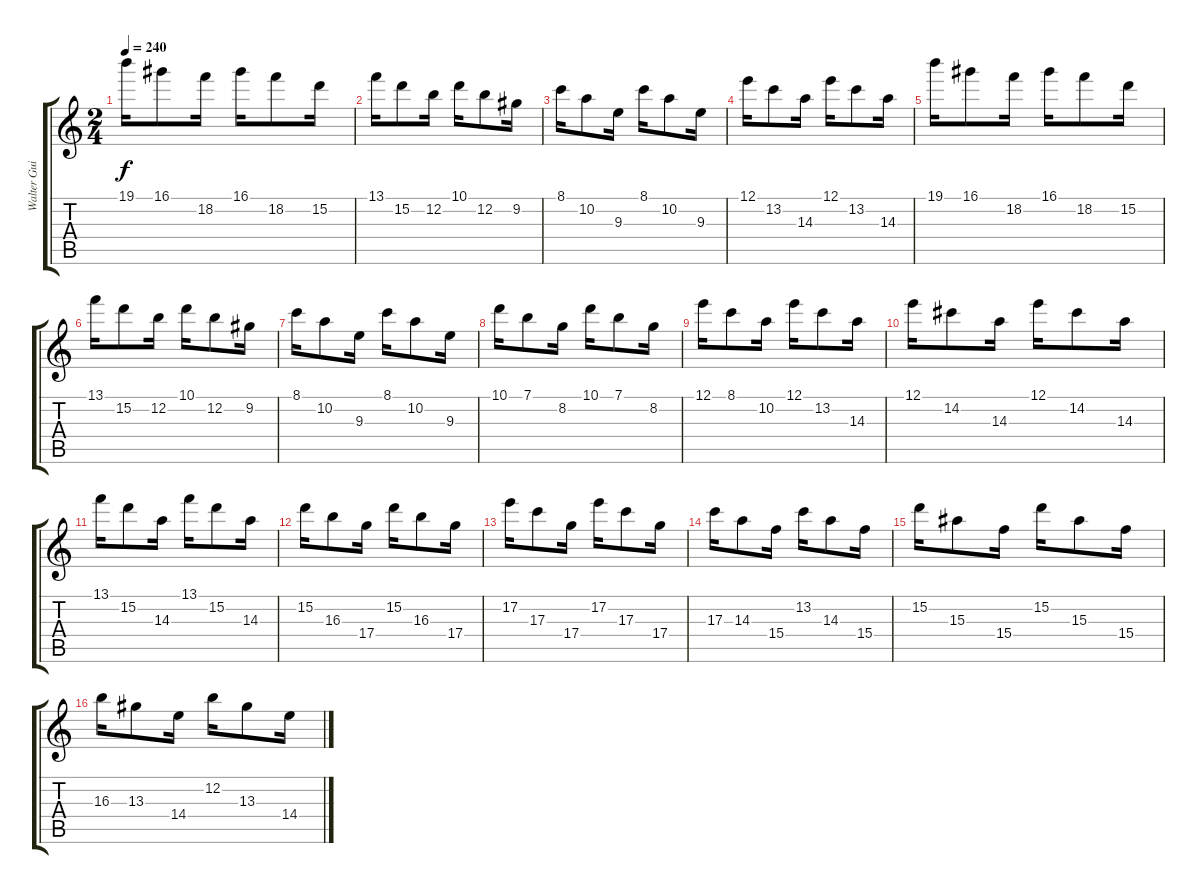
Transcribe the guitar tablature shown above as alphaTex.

\track ("Walter Guiardino" "Walter Gui") {instrument distortionguitar}
\staff {score tabs}
\tuning (E4 B3 G3 D3 A2 E2) {hide}
\ts (2 4)
\tempo 240
\clef g2
\ks c
19.1.16{dy f} 16.1.8 18.2.16 16.1.16 18.2.8 15.2.16 |
13.1.16 15.2.8 12.2.16 10.1.16 12.2.8 9.2.16 |
8.1.16 10.2.8 9.3.16 8.1.16 10.2.8 9.3.16 |
12.1.16 13.2.8 14.3.16 12.1.16 13.2.8 14.3.16 |
19.1.16 16.1.8 18.2.16 16.1.16 18.2.8 15.2.16 |
13.1.16 15.2.8 12.2.16 10.1.16 12.2.8 9.2.16 |
8.1.16 10.2.8 9.3.16 8.1.16 10.2.8 9.3.16 |
10.1.16 7.1.8 8.2.16 10.1.16 7.1.8 8.2.16 |
12.1.16 8.1.8 10.2.16 12.1.16 13.2.8 14.3.16 |
12.1.16 14.2.8 14.3.16 12.1.16 14.2.8 14.3.16 |
13.1.16 15.2.8 14.3.16 13.1.16 15.2.8 14.3.16 |
15.2.16 16.3.8 17.4.16 15.2.16 16.3.8 17.4.16 |
17.2.16 17.3.8 17.4.16 17.2.16 17.3.8 17.4.16 |
17.3.16 14.3.8 15.4.16 13.2.16 14.3.8 15.4.16 |
15.2.16 15.3.8 15.4.16 15.2.16 15.3.8 15.4.16 |
16.3.16 13.3.8 14.4.16 12.2.16 13.3.8 14.4.16
